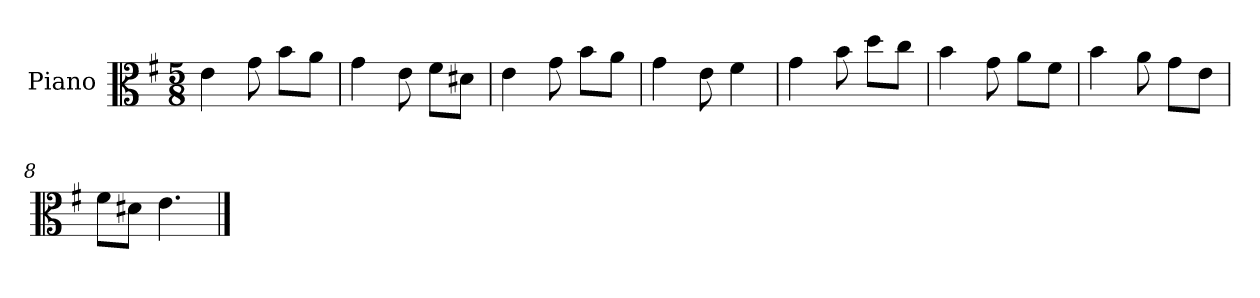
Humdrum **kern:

**kern
*part1
*staff1
*I"Piano
*I'Pno
*clefC3
*k[f#]
*e:
*M5/8
=1
4e\
8g\
8b\L
8a\J
=2
4g\
8e\
8f#\L
8d#X\J
=3
4e\
8g\
8b\L
8a\J
=4
4g\
8e\
4f#\
=5
4g\
8b\
8dd\L
8cc\J
=6
4b\
8g\
8a\L
8f#\J
=7
4b\
8a\
8g\L
8e\J
=8
8f#\L
8d#X\J
4.e\
==
*-
